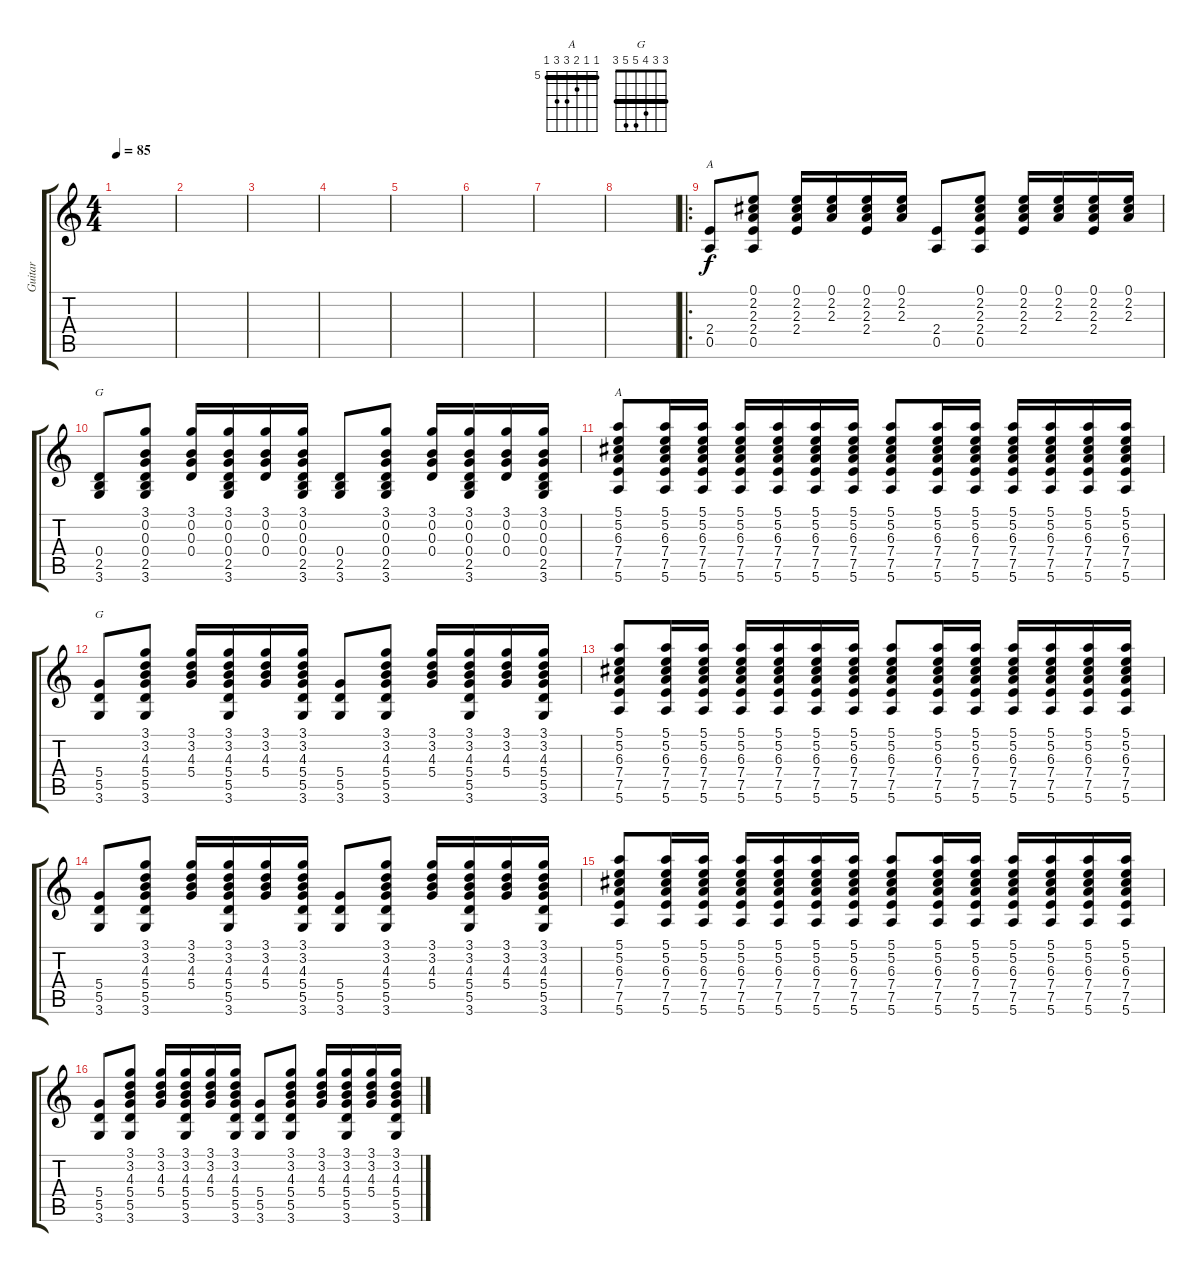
\track ("Guitar" "Guitar") {instrument acousticguitarnylon}
\staff {score tabs}
\tuning (E4 B3 G3 D3 A2 E2) {hide}
\chord ("A" 0 2 2 2 0 x)
\chord ("G" 3 0 0 0 2 3)
\chord ("A" 5 5 6 7 7 5) {firstfret 5 barre 5}
\chord ("G" 3 3 4 5 5 3) {barre 3}
\ts (4 4)
\tempo 85
\clef g2
\ks c
|
|
|
|
|
|
|
|
\ro
(2.4 0.5).8{ch "A" volume 11 instrument acousticguitarnylon} (0.1 2.2 2.3 2.4 0.5).8 (0.1 2.2 2.3 2.4).16 (0.1 2.2 2.3).16 (0.1 2.2 2.3 2.4).16 (0.1 2.2 2.3).16 (2.4 0.5).8 (0.1 2.2 2.3 2.4 0.5).8 (0.1 2.2 2.3 2.4).16 (0.1 2.2 2.3).16 (0.1 2.2 2.3 2.4).16 (0.1 2.2 2.3).16 |
(0.4 2.5 3.6).8{ch "G"} (3.1 0.2 0.3 0.4 2.5 3.6).8 (3.1 0.2 0.3 0.4).16 (3.1 0.2 0.3 0.4 2.5 3.6).16 (3.1 0.2 0.3 0.4).16 (3.1 0.2 0.3 0.4 2.5 3.6).16 (0.4 2.5 3.6).8 (3.1 0.2 0.3 0.4 2.5 3.6).8 (3.1 0.2 0.3 0.4).16 (3.1 0.2 0.3 0.4 2.5 3.6).16 (3.1 0.2 0.3 0.4).16 (3.1 0.2 0.3 0.4 2.5 3.6).16 |
(5.1 5.2 6.3 7.4 7.5 5.6).8{ch "A"} (5.1 5.2 6.3 7.4 7.5 5.6).16 (5.1 5.2 6.3 7.4 7.5 5.6).16 (5.1 5.2 6.3 7.4 7.5 5.6).16 (5.1 5.2 6.3 7.4 7.5 5.6).16 (5.1 5.2 6.3 7.4 7.5 5.6).16 (5.1 5.2 6.3 7.4 7.5 5.6).16 (5.1 5.2 6.3 7.4 7.5 5.6).8 (5.1 5.2 6.3 7.4 7.5 5.6).16 (5.1 5.2 6.3 7.4 7.5 5.6).16 (5.1 5.2 6.3 7.4 7.5 5.6).16 (5.1 5.2 6.3 7.4 7.5 5.6).16 (5.1 5.2 6.3 7.4 7.5 5.6).16 (5.1 5.2 6.3 7.4 7.5 5.6).16 |
(5.4 5.5 3.6).8{ch "G"} (3.1 3.2 4.3 5.4 5.5 3.6).8 (3.1 3.2 4.3 5.4).16 (3.1 3.2 4.3 5.4 5.5 3.6).16 (3.1 3.2 4.3 5.4).16 (3.1 3.2 4.3 5.4 5.5 3.6).16 (5.4 5.5 3.6).8 (3.1 3.2 4.3 5.4 5.5 3.6).8 (3.1 3.2 4.3 5.4).16 (3.1 3.2 4.3 5.4 5.5 3.6).16 (3.1 3.2 4.3 5.4).16 (3.1 3.2 4.3 5.4 5.5 3.6).16 |
(5.1 5.2 6.3 7.4 7.5 5.6).8 (5.1 5.2 6.3 7.4 7.5 5.6).16 (5.1 5.2 6.3 7.4 7.5 5.6).16 (5.1 5.2 6.3 7.4 7.5 5.6).16 (5.1 5.2 6.3 7.4 7.5 5.6).16 (5.1 5.2 6.3 7.4 7.5 5.6).16 (5.1 5.2 6.3 7.4 7.5 5.6).16 (5.1 5.2 6.3 7.4 7.5 5.6).8 (5.1 5.2 6.3 7.4 7.5 5.6).16 (5.1 5.2 6.3 7.4 7.5 5.6).16 (5.1 5.2 6.3 7.4 7.5 5.6).16 (5.1 5.2 6.3 7.4 7.5 5.6).16 (5.1 5.2 6.3 7.4 7.5 5.6).16 (5.1 5.2 6.3 7.4 7.5 5.6).16 |
(5.4 5.5 3.6).8 (3.1 3.2 4.3 5.4 5.5 3.6).8 (3.1 3.2 4.3 5.4).16 (3.1 3.2 4.3 5.4 5.5 3.6).16 (3.1 3.2 4.3 5.4).16 (3.1 3.2 4.3 5.4 5.5 3.6).16 (5.4 5.5 3.6).8 (3.1 3.2 4.3 5.4 5.5 3.6).8 (3.1 3.2 4.3 5.4).16 (3.1 3.2 4.3 5.4 5.5 3.6).16 (3.1 3.2 4.3 5.4).16 (3.1 3.2 4.3 5.4 5.5 3.6).16 |
(5.1 5.2 6.3 7.4 7.5 5.6).8 (5.1 5.2 6.3 7.4 7.5 5.6).16 (5.1 5.2 6.3 7.4 7.5 5.6).16 (5.1 5.2 6.3 7.4 7.5 5.6).16 (5.1 5.2 6.3 7.4 7.5 5.6).16 (5.1 5.2 6.3 7.4 7.5 5.6).16 (5.1 5.2 6.3 7.4 7.5 5.6).16 (5.1 5.2 6.3 7.4 7.5 5.6).8 (5.1 5.2 6.3 7.4 7.5 5.6).16 (5.1 5.2 6.3 7.4 7.5 5.6).16 (5.1 5.2 6.3 7.4 7.5 5.6).16 (5.1 5.2 6.3 7.4 7.5 5.6).16 (5.1 5.2 6.3 7.4 7.5 5.6).16 (5.1 5.2 6.3 7.4 7.5 5.6).16 |
(5.4 5.5 3.6).8 (3.1 3.2 4.3 5.4 5.5 3.6).8 (3.1 3.2 4.3 5.4).16 (3.1 3.2 4.3 5.4 5.5 3.6).16 (3.1 3.2 4.3 5.4).16 (3.1 3.2 4.3 5.4 5.5 3.6).16 (5.4 5.5 3.6).8 (3.1 3.2 4.3 5.4 5.5 3.6).8 (3.1 3.2 4.3 5.4).16 (3.1 3.2 4.3 5.4 5.5 3.6).16 (3.1 3.2 4.3 5.4).16 (3.1 3.2 4.3 5.4 5.5 3.6).16
